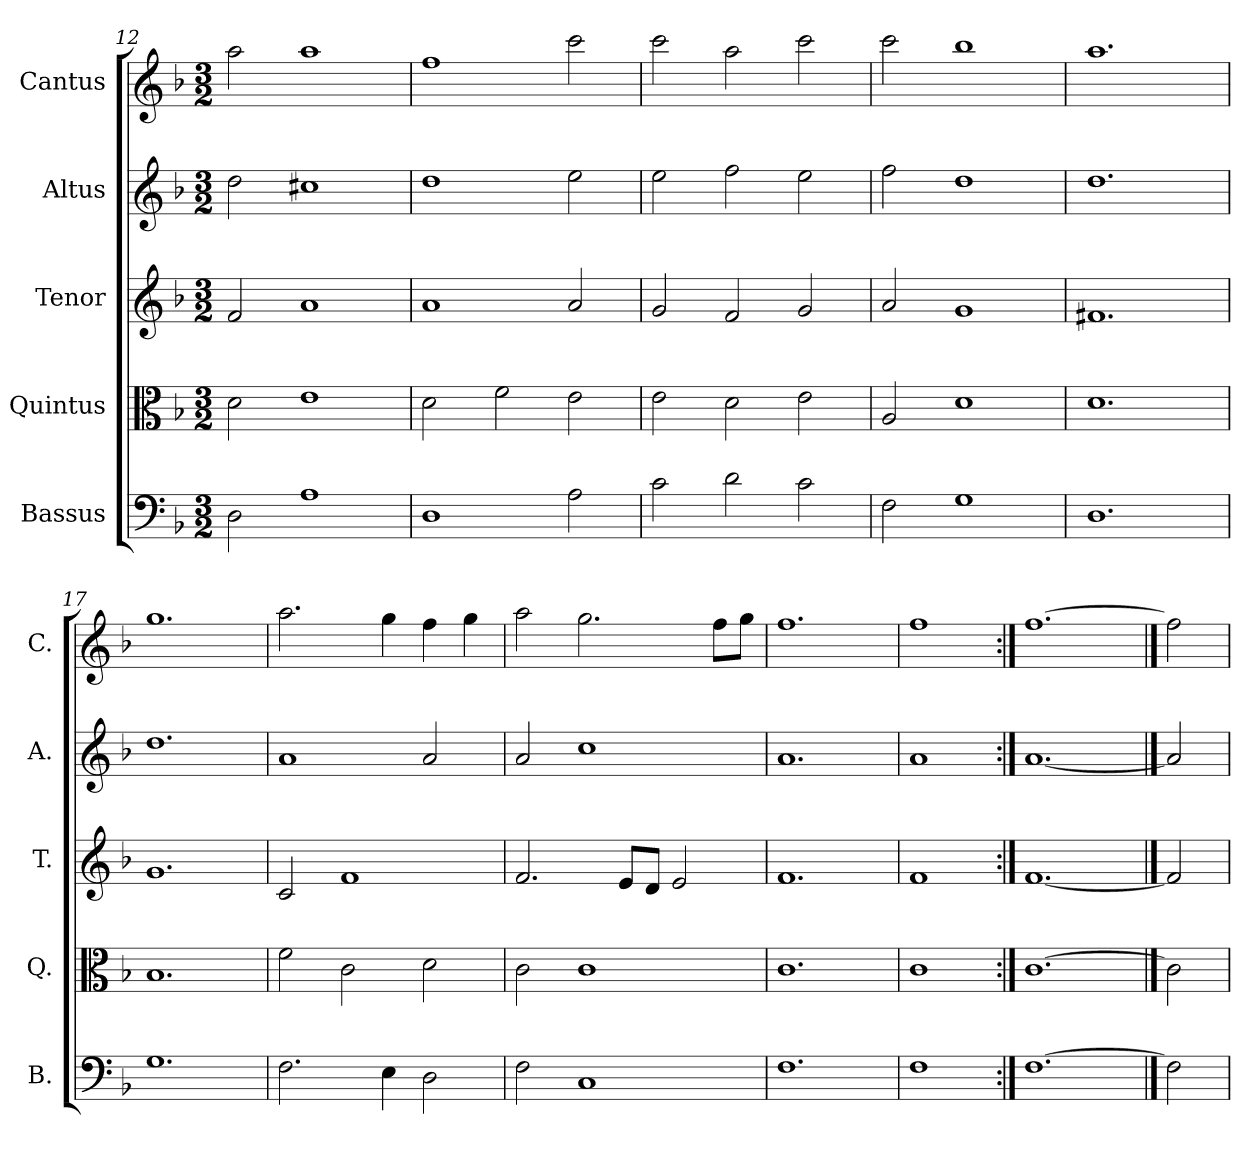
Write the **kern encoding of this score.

**kern	**kern	**kern	**kern	**kern
*part5	*part4	*part3	*part2	*part1
*staff5	*staff4	*staff3	*staff2	*staff1
*I"Bassus	*I"Quintus	*I"Tenor	*I"Altus	*I"Cantus
*I'B.	*I'Q.	*I'T.	*I'A.	*I'C.
*clefF4	*clefC3	*clefG2	*clefG2	*clefG2
*k[b-]	*k[b-]	*k[b-]	*k[b-]	*k[b-]
*F:	*F:	*F:	*F:	*F:
*M3/2	*M3/2	*M3/2	*M3/2	*M3/2
=12	=12	=12	=12	=12
2D\	2d\	2f/	2dd\	2aa\
1A	1e	1a	1cc#X	1aa
=13	=13	=13	=13	=13
1D	2d\	1a	1dd	1ff
.	2f\	.	.	.
2A\	2e\	2a/	2ee\	2ccc\
=14	=14	=14	=14	=14
2c\	2e\	2g/	2ee\	2ccc\
2d\	2d\	2f/	2ff\	2aa\
2c\	2e\	2g/	2ee\	2ccc\
=15	=15	=15	=15	=15
2F\	2A/	2a/	2ff\	2ccc\
1G	1d	1g	1dd	1bb-
!!LO:PB:g=z
=16	=16	=16	=16	=16
1.D	1.d	1.f#X	1.dd	1.aa
=17	=17	=17	=17	=17
1.G	1.B-	1.g	1.dd	1.gg
=18	=18	=18	=18	=18
2.F\	2f\	2c/	1a	2.aa\
.	2c\	1f	.	.
4E\	.	.	.	4gg\
2D\	2d\	.	2a/	4ff\
.	.	.	.	4gg\
=19	=19	=19	=19	=19
2F\	2c\	2.f/	2a/	2aa\
1C	1c	.	1cc	2.gg\
.	.	8e/L	.	.
.	.	8d/J	.	.
.	.	2e/	.	.
.	.	.	.	8ff\L
.	.	.	.	8gg\J
=20	=20	=20	=20	=20
1.F	1.c	1.f	1.a	1.ff
=21	=21	=21	=21	=21
1F	1c	1f	1a	1ff
=22:|!	=22:|!	=22:|!	=22:|!	=22:|!
[1.F	[1.c	[1.f	[1.a	[1.ff
==23	==23	==23	==23	==23
2F]	2c]	2f]	2a]	2ff]
=	=	=	=	=
*-	*-	*-	*-	*-
